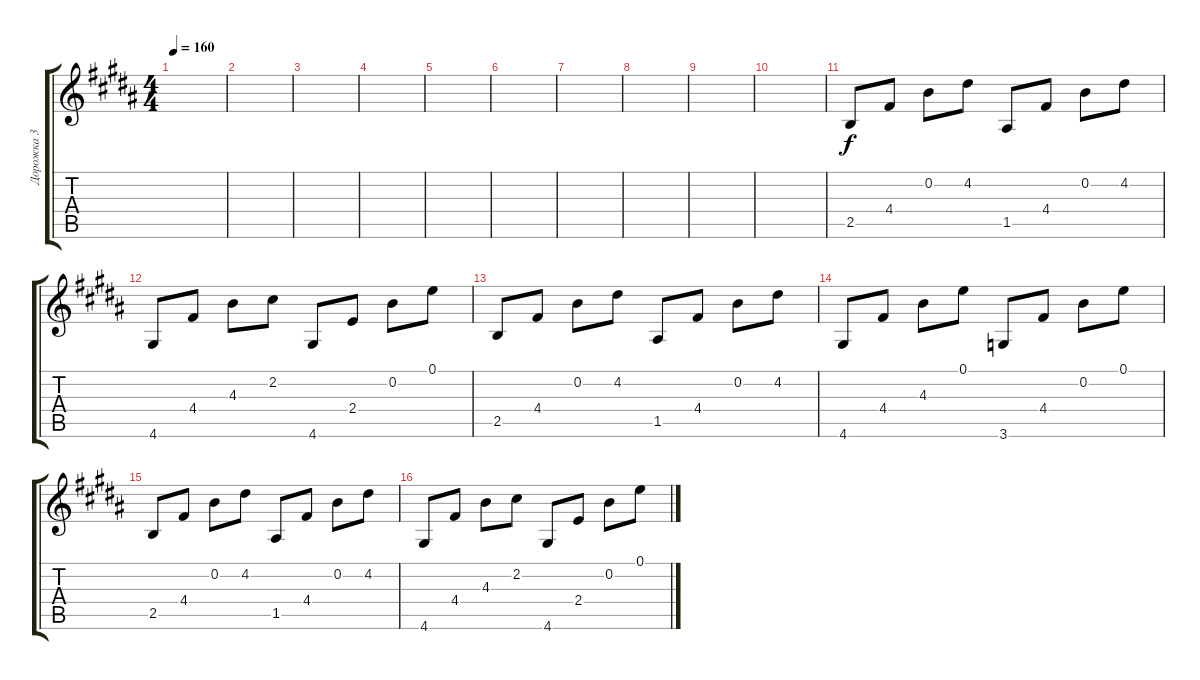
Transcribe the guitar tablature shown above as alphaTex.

\track ("Дорожка 3" "Дорожка 3") {instrument acousticguitarsteel}
\staff {score tabs}
\tuning (E4 B3 G3 D3 A2 E2) {hide}
\ts (4 4)
\tempo 160
\clef g2
\ks b
|
|
|
|
|
|
|
|
|
|
2.5.8 4.4.8 0.2.8 4.2.8 1.5.8 4.4.8 0.2.8 4.2.8 |
4.6.8 4.4.8 4.3.8 2.2.8 4.6.8 2.4.8 0.2.8 0.1.8 |
2.5.8 4.4.8 0.2.8 4.2.8 1.5.8 4.4.8 0.2.8 4.2.8 |
4.6.8 4.4.8 4.3.8 0.1.8 3.6.8 4.4.8 0.2.8 0.1.8 |
2.5.8 4.4.8 0.2.8 4.2.8 1.5.8 4.4.8 0.2.8 4.2.8 |
4.6.8 4.4.8 4.3.8 2.2.8 4.6.8 2.4.8 0.2.8 0.1.8
